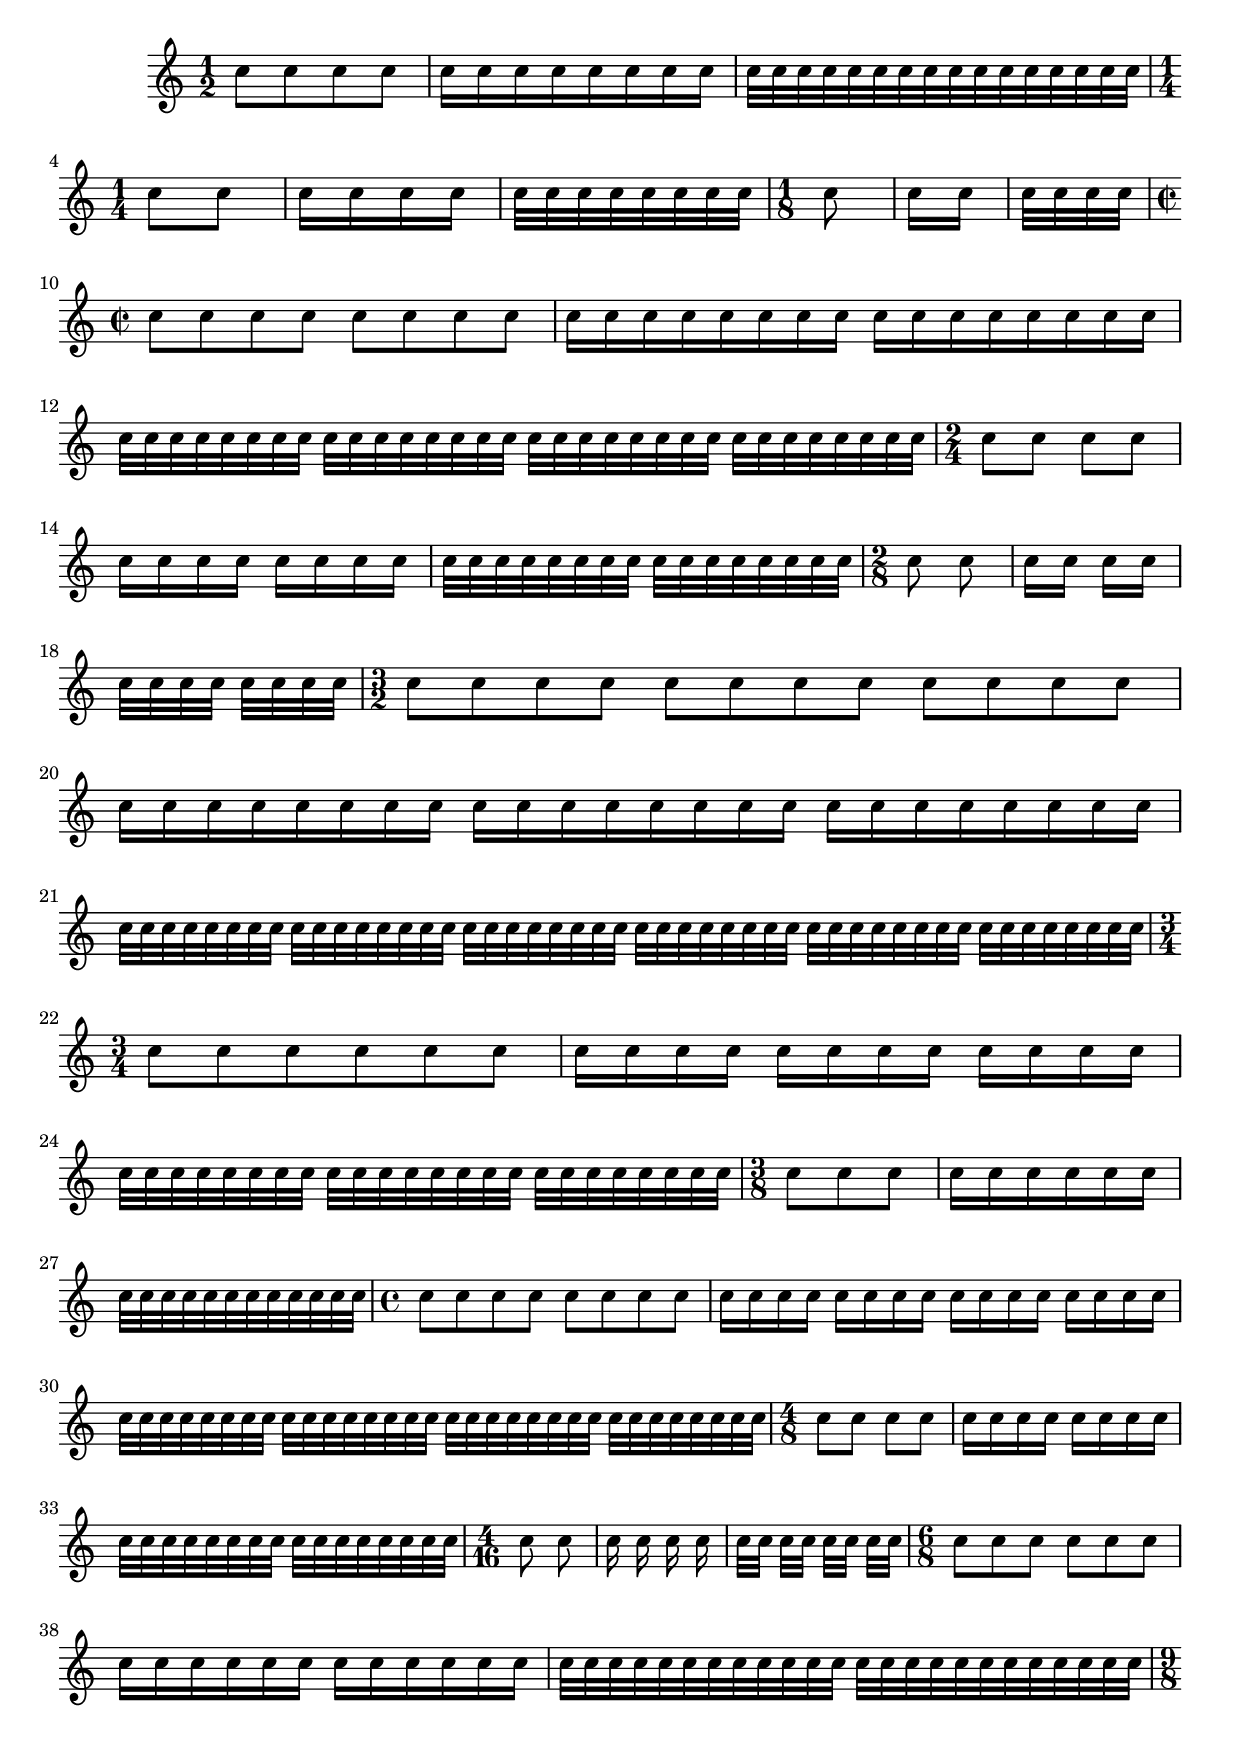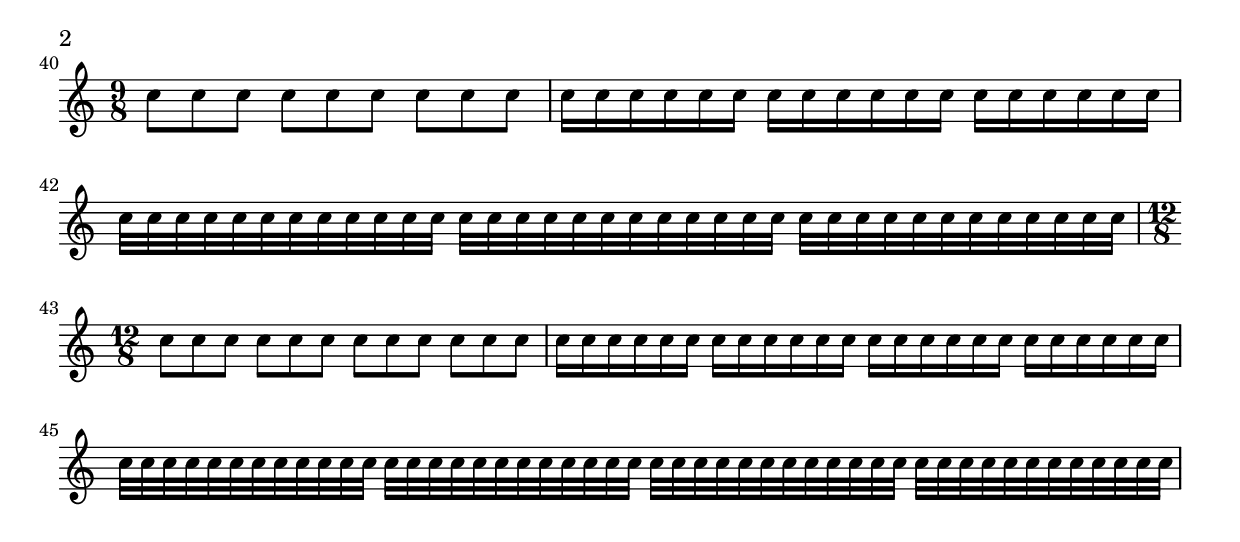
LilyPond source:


\version "2.16.0"
\header{
  texidoc = "@cindex Beaming Presets
There are presets for the @code{auto-beam} engraver in the case of common
time signatures. " }

\relative c''{

  \time 1/2

  c8 c c c
  c16 c c c c c c c
  c32 c c c c c c c c c c c c c c c
  \time 1/4
  c8 c
  c16 c c c
  c32 c c c c c c c
  \time 1/8
  c8
  c16 c
  c32 c c c

  \time 2/2
  c8 c c c c c c c
  c16 c c c c c c c c c c c c c c c
  c32 c c c c c c c c c c c c c c c c c c c c c c c c c c c c c c c
  \time 2/4
  c8 c c c
  c16 c c c c c c c
  c32 c c c c c c c c c c c c c c c
  \time 2/8
  c8 c
  c16 c c c
  c32 c c c c c c c
  \time 3/2
  c8 c c c c c c c c c c c
  c16 c c c c c c c c c c c c c c c c c c c c c c c
  c32 c c c c c c c c c c c c c c c c c c c c c c c c c c c c c c c c c c c c c c c c c c c c c c c
  \time 3/4
  c8 c c c c c
  c16 c c c c c c c c c c c
  c32 c c c c c c c c c c c c c c c c c c c c c c c
  \time 3/8
  c8 c c
  c16 c c c c c
  c32 c c c c c c c c c c c
  \time 4/4
  c8 c c c c c c c
  c16 c c c c c c c c c c c c c c c
  c32 c c c c c c c c c c c c c c c c c c c c c c c c c c c c c c c
  \time 4/8
  c8 c c c
  c16 c c c c c c c
  c32 c c c c c c c c c c c c c c c
  \time 4/16
  c8 c
  c16 c c c
  c32 c c c c c c c
  \time 6/8
  c8 c c c c c
  c16 c c c c c c c c c c c
  c32 c c c c c c c c c c c c c c c c c c c c c c c
  \time 9/8
  c8 c c c c c c c c
  c16 c c c c c c c c c c c c c c c c c
  c32 c c c c c c c c c c c c c c c c c c c c c c c c c c c c c c c c c c c
  \time 12/8
  c8 c c c c c c c c c c c
  c16 c c c c c c c c c c c c c c c c c c c c c c c
  c32 c c c c c c c c c c c c c c c c c c c c c c c c c c c c c c c c c c c c c c c c c c c c c c c
}

